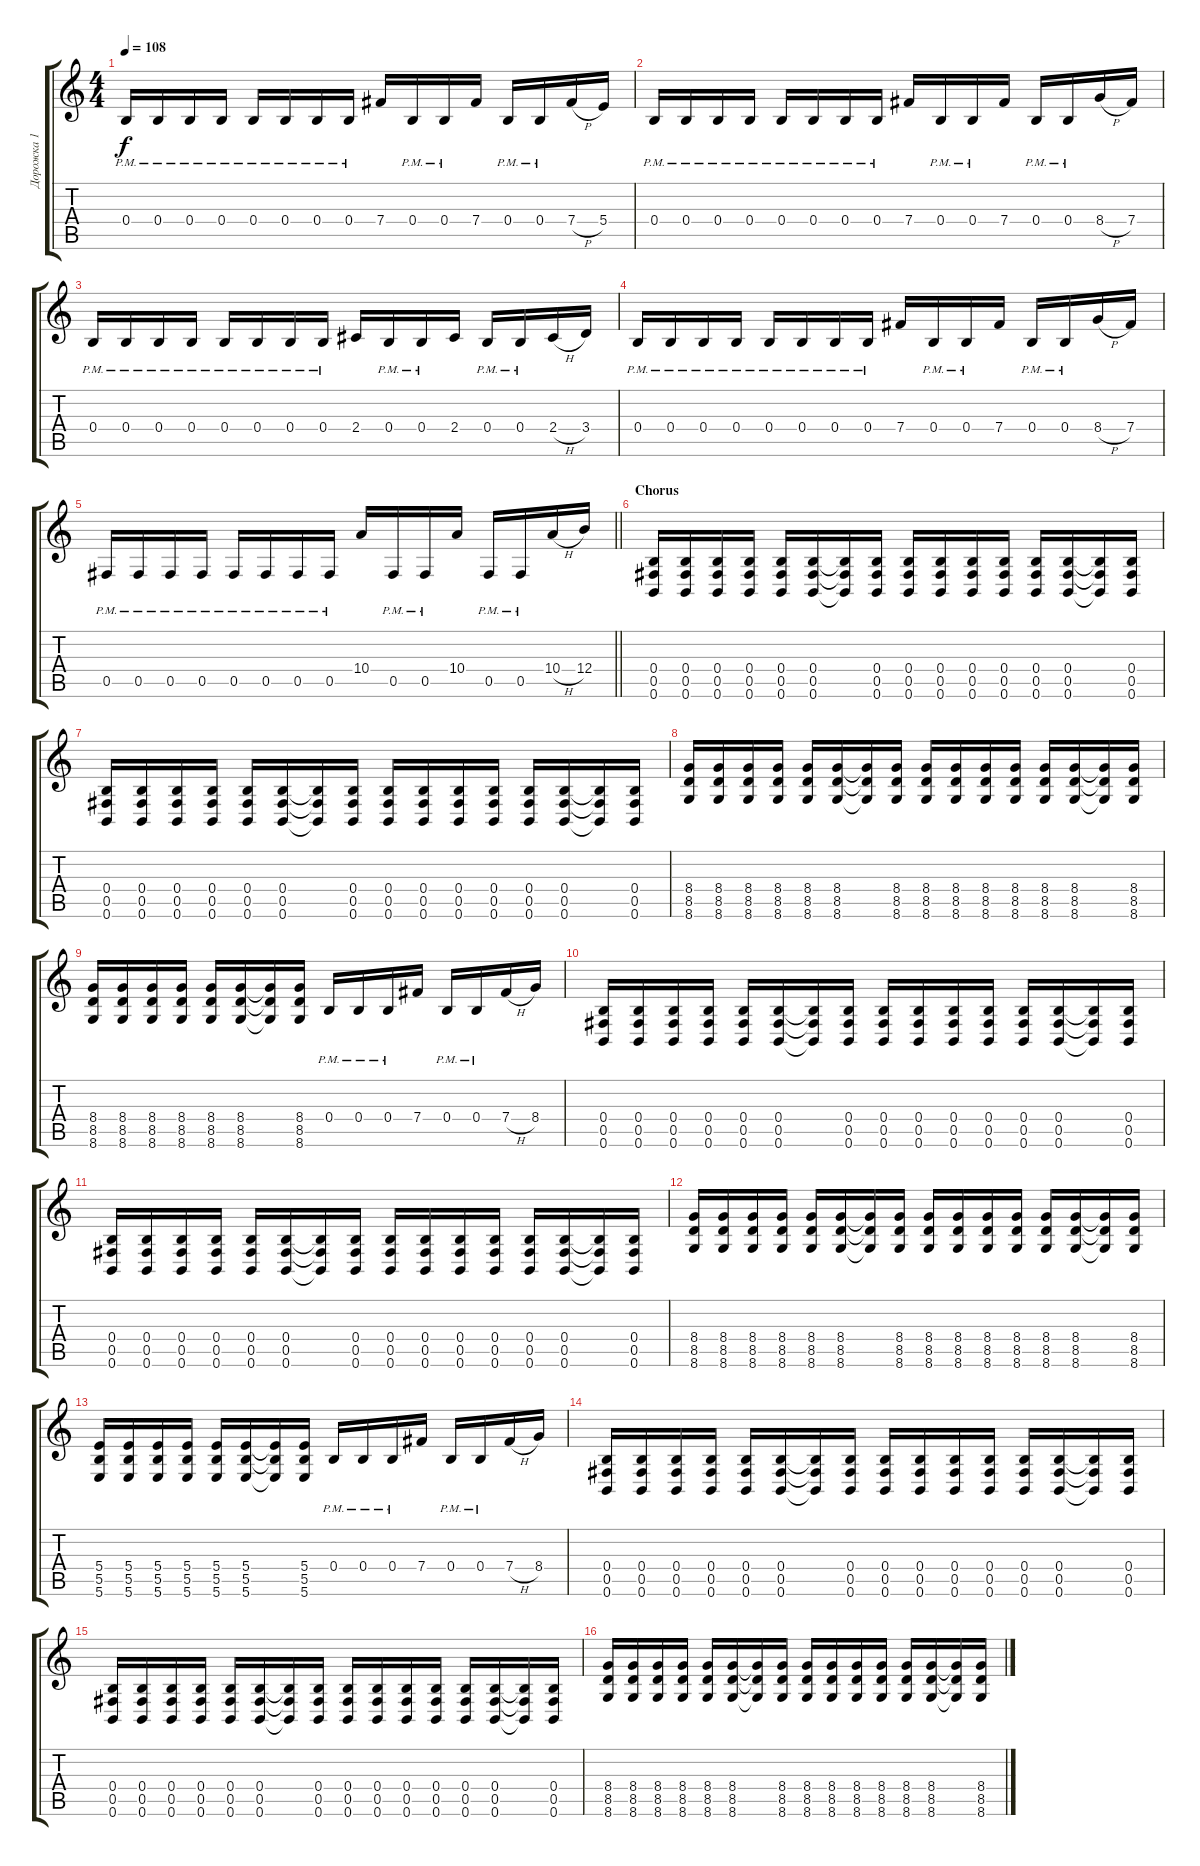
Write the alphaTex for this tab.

\track ("Дорожка 1" "Дорожка 1") {instrument distortionguitar}
\staff {score tabs}
\tuning (Db4 Ab3 E3 B2 Gb2 B1) {hide}
\ts (4 4)
\tempo 108
\clef g2
\ks c
0.4{pm}.16{dy f} 0.4{pm}.16 0.4{pm}.16 0.4{pm}.16 0.4{pm}.16 0.4{pm}.16 0.4{pm}.16 0.4{pm}.16 7.4.16 0.4{pm}.16 0.4{pm}.16 7.4.16 0.4{pm}.16 0.4{pm}.16 7.4{h}.16 5.4.16 |
0.4{pm}.16 0.4{pm}.16 0.4{pm}.16 0.4{pm}.16 0.4{pm}.16 0.4{pm}.16 0.4{pm}.16 0.4{pm}.16 7.4.16 0.4{pm}.16 0.4{pm}.16 7.4.16 0.4{pm}.16 0.4{pm}.16 8.4{h}.16 7.4.16 |
0.4{pm}.16 0.4{pm}.16 0.4{pm}.16 0.4{pm}.16 0.4{pm}.16 0.4{pm}.16 0.4{pm}.16 0.4{pm}.16 2.4.16 0.4{pm}.16 0.4{pm}.16 2.4.16 0.4{pm}.16 0.4{pm}.16 2.4{h}.16 3.4.16 |
0.4{pm}.16 0.4{pm}.16 0.4{pm}.16 0.4{pm}.16 0.4{pm}.16 0.4{pm}.16 0.4{pm}.16 0.4{pm}.16 7.4.16 0.4{pm}.16 0.4{pm}.16 7.4.16 0.4{pm}.16 0.4{pm}.16 8.4{h}.16 7.4.16 |
\barLineRight lightlight
0.5{pm}.16 0.5{pm}.16 0.5{pm}.16 0.5{pm}.16 0.5{pm}.16 0.5{pm}.16 0.5{pm}.16 0.5{pm}.16 10.4.16 0.5{pm}.16 0.5{pm}.16 10.4.16 0.5{pm}.16 0.5{pm}.16 10.4{h}.16 12.4.16 |
\section ("" "Chorus")
(0.4 0.5 0.6).16 (0.4 0.5 0.6).16 (0.4 0.5 0.6).16 (0.4 0.5 0.6).16 (0.4 0.5 0.6).16 (0.4 0.5 0.6).16 (0.4{t} 0.5{t} 0.6{t}).16 (0.4 0.5 0.6).16 (0.4 0.5 0.6).16 (0.4 0.5 0.6).16 (0.4 0.5 0.6).16 (0.4 0.5 0.6).16 (0.4 0.5 0.6).16 (0.4 0.5 0.6).16 (0.4{t} 0.5{t} 0.6{t}).16 (0.4 0.5 0.6).16 |
(0.4 0.5 0.6).16 (0.4 0.5 0.6).16 (0.4 0.5 0.6).16 (0.4 0.5 0.6).16 (0.4 0.5 0.6).16 (0.4 0.5 0.6).16 (0.4{t} 0.5{t} 0.6{t}).16 (0.4 0.5 0.6).16 (0.4 0.5 0.6).16 (0.4 0.5 0.6).16 (0.4 0.5 0.6).16 (0.4 0.5 0.6).16 (0.4 0.5 0.6).16 (0.4 0.5 0.6).16 (0.4{t} 0.5{t} 0.6{t}).16 (0.4 0.5 0.6).16 |
(8.4 8.5 8.6).16 (8.4 8.5 8.6).16 (8.4 8.5 8.6).16 (8.4 8.5 8.6).16 (8.4 8.5 8.6).16 (8.4 8.5 8.6).16 (8.4{t} 8.5{t} 8.6{t}).16 (8.4 8.5 8.6).16 (8.4 8.5 8.6).16 (8.4 8.5 8.6).16 (8.4 8.5 8.6).16 (8.4 8.5 8.6).16 (8.4 8.5 8.6).16 (8.4 8.5 8.6).16 (8.4{t} 8.5{t} 8.6{t}).16 (8.4 8.5 8.6).16 |
(8.4 8.5 8.6).16 (8.4 8.5 8.6).16 (8.4 8.5 8.6).16 (8.4 8.5 8.6).16 (8.4 8.5 8.6).16 (8.4 8.5 8.6).16 (8.4{t} 8.5{t} 8.6{t}).16 (8.4 8.5 8.6).16 0.4{pm}.16 0.4{pm}.16 0.4{pm}.16 7.4.16 0.4{pm}.16 0.4{pm}.16 7.4{h}.16 8.4.16 |
(0.4 0.5 0.6).16 (0.4 0.5 0.6).16 (0.4 0.5 0.6).16 (0.4 0.5 0.6).16 (0.4 0.5 0.6).16 (0.4 0.5 0.6).16 (0.4{t} 0.5{t} 0.6{t}).16 (0.4 0.5 0.6).16 (0.4 0.5 0.6).16 (0.4 0.5 0.6).16 (0.4 0.5 0.6).16 (0.4 0.5 0.6).16 (0.4 0.5 0.6).16 (0.4 0.5 0.6).16 (0.4{t} 0.5{t} 0.6{t}).16 (0.4 0.5 0.6).16 |
(0.4 0.5 0.6).16 (0.4 0.5 0.6).16 (0.4 0.5 0.6).16 (0.4 0.5 0.6).16 (0.4 0.5 0.6).16 (0.4 0.5 0.6).16 (0.4{t} 0.5{t} 0.6{t}).16 (0.4 0.5 0.6).16 (0.4 0.5 0.6).16 (0.4 0.5 0.6).16 (0.4 0.5 0.6).16 (0.4 0.5 0.6).16 (0.4 0.5 0.6).16 (0.4 0.5 0.6).16 (0.4{t} 0.5{t} 0.6{t}).16 (0.4 0.5 0.6).16 |
(8.4 8.5 8.6).16 (8.4 8.5 8.6).16 (8.4 8.5 8.6).16 (8.4 8.5 8.6).16 (8.4 8.5 8.6).16 (8.4 8.5 8.6).16 (8.4{t} 8.5{t} 8.6{t}).16 (8.4 8.5 8.6).16 (8.4 8.5 8.6).16 (8.4 8.5 8.6).16 (8.4 8.5 8.6).16 (8.4 8.5 8.6).16 (8.4 8.5 8.6).16 (8.4 8.5 8.6).16 (8.4{t} 8.5{t} 8.6{t}).16 (8.4 8.5 8.6).16 |
(5.4 5.5 5.6).16 (5.4 5.5 5.6).16 (5.4 5.5 5.6).16 (5.4 5.5 5.6).16 (5.4 5.5 5.6).16 (5.4 5.5 5.6).16 (5.4{t} 5.5{t} 5.6{t}).16 (5.4 5.5 5.6).16 0.4{pm}.16 0.4{pm}.16 0.4{pm}.16 7.4.16 0.4{pm}.16 0.4{pm}.16 7.4{h}.16 8.4.16 |
(0.4 0.5 0.6).16 (0.4 0.5 0.6).16 (0.4 0.5 0.6).16 (0.4 0.5 0.6).16 (0.4 0.5 0.6).16 (0.4 0.5 0.6).16 (0.4{t} 0.5{t} 0.6{t}).16 (0.4 0.5 0.6).16 (0.4 0.5 0.6).16 (0.4 0.5 0.6).16 (0.4 0.5 0.6).16 (0.4 0.5 0.6).16 (0.4 0.5 0.6).16 (0.4 0.5 0.6).16 (0.4{t} 0.5{t} 0.6{t}).16 (0.4 0.5 0.6).16 |
(0.4 0.5 0.6).16 (0.4 0.5 0.6).16 (0.4 0.5 0.6).16 (0.4 0.5 0.6).16 (0.4 0.5 0.6).16 (0.4 0.5 0.6).16 (0.4{t} 0.5{t} 0.6{t}).16 (0.4 0.5 0.6).16 (0.4 0.5 0.6).16 (0.4 0.5 0.6).16 (0.4 0.5 0.6).16 (0.4 0.5 0.6).16 (0.4 0.5 0.6).16 (0.4 0.5 0.6).16 (0.4{t} 0.5{t} 0.6{t}).16 (0.4 0.5 0.6).16 |
(8.4 8.5 8.6).16 (8.4 8.5 8.6).16 (8.4 8.5 8.6).16 (8.4 8.5 8.6).16 (8.4 8.5 8.6).16 (8.4 8.5 8.6).16 (8.4{t} 8.5{t} 8.6{t}).16 (8.4 8.5 8.6).16 (8.4 8.5 8.6).16 (8.4 8.5 8.6).16 (8.4 8.5 8.6).16 (8.4 8.5 8.6).16 (8.4 8.5 8.6).16 (8.4 8.5 8.6).16 (8.4{t} 8.5{t} 8.6{t}).16 (8.4 8.5 8.6).16
